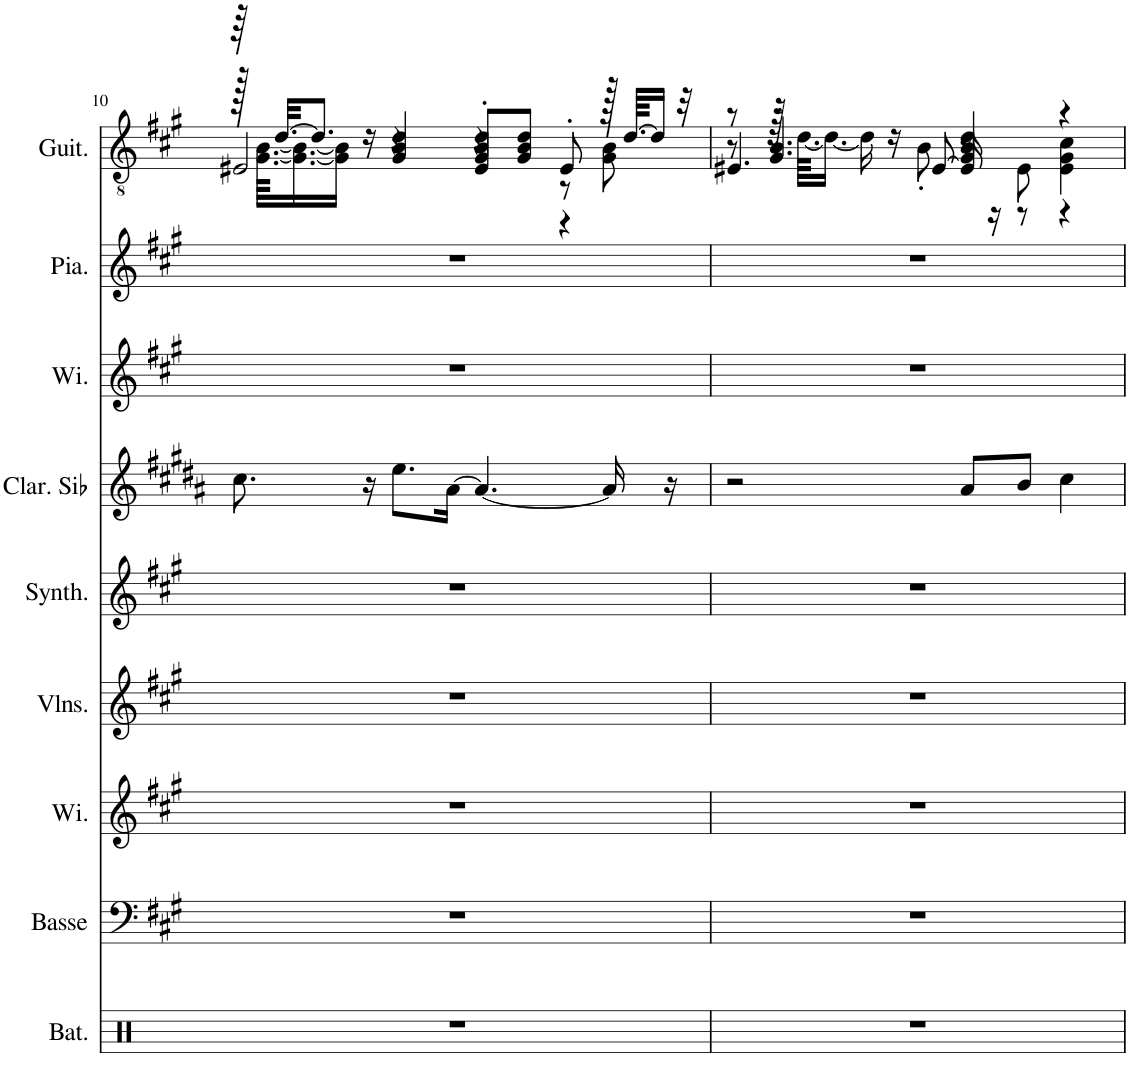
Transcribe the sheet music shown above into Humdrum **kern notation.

**kern	**kern	**kern	**kern	**kern	**kern	**kern	**kern	**kern
*part9	*part8	*part7	*part6	*part5	*part4	*part3	*part2	*part1
*staff9	*staff8	*staff7	*staff6	*staff5	*staff4	*staff3	*staff2	*staff1
*I"Batterie, Drums	*I"Basse acoustique	*I"Winds, Flute	*I"Violons, String Ensemble 1	*I"Synthétiseur Pad, Pad 1 (new age)	*I"Clarinette en Sib	*I"Winds, Flute	*I"Piano	*I"Guitare classique
*I'Bat.	*I'Basse	*I'Wi.	*I'Vlns.	*I'Synth.	*I'Clar. Sib	*I'Wi.	*I'Pia.	*I'Guit.
!!LO:PB:g=z
*clefX	*clefF4	*clefG2	*clefG2	*clefG2	*clefG2	*clefG2	*clefG2	*clefGv2
*	*Trd7c12	*	*	*	*Trd1c2	*	*	*
*k[]	*k[f#c#g#]	*k[f#c#g#]	*k[f#c#g#]	*k[f#c#g#]	*k[f#c#g#d#a#]	*k[f#c#g#]	*k[f#c#g#]	*k[f#c#g#]
*M4/4	*M4/4	*M4/4	*M4/4	*M4/4	*M4/4	*M4/4	*M4/4	*M4/4
=10	=10	=10	=10	=10	=10	=10	=10	=10
*	*	*	*	*	*	*	*	*^
*	*	*	*	*	*	*	*	*	*^
1r	1r	1r	1r	1r	8.cc#\	1r	1r	64r	128r	2E#X/
.	.	.	.	.	.	.	.	.	[64.G#\ [64.B\KKLL	.
.	.	.	.	.	.	.	.	[32.d/KKL	.	.
.	.	.	.	.	.	.	.	.	16.G#\_ 16.B\_	.
.	.	.	.	.	.	.	.	8.d/J]	.	.
.	.	.	.	.	.	.	.	.	16G#\] 16B\]JJ	.
.	.	.	.	.	16r	.	.	.	16r	.
.	.	.	.	.	8.ee\L	.	.	4G#/ 4B/ 4d/	4r	.
.	.	.	.	.	[16a#\Jk	.	.	.	.	.
.	.	.	.	.	4.a#/_	.	.	8G#/' 8B/' 8d/'L	4r	4E#/
.	.	.	.	.	.	.	.	8G#/ 8B/ 8d/J	.	.
.	.	.	.	.	.	.	.	8E#'/	8r	4r
.	.	.	.	.	16a#/]	.	.	128r	8G#\ 8B\	.
.	.	.	.	.	.	.	.	[64.d/KKLL	.	.
.	.	.	.	.	.	.	.	16d/JJ]	.	.
.	.	.	.	.	16r	.	.	.	.	.
.	.	.	.	.	.	.	.	32r	.	.
=11	=11	=11	=11	=11	=11	=11	=11	=11	=11	=11
1r	1r	1r	1r	1r	2r	1r	1r	8r	8r	4.E#X/
.	.	.	.	.	.	.	.	4.G#/' 4.B/'	128r	.
.	.	.	.	.	.	.	.	.	[64.d\KKLL	.
.	.	.	.	.	.	.	.	.	16.d\JJ_	.
.	.	.	.	.	.	.	.	.	16d\]	.
.	.	.	.	.	.	.	.	.	16r	.
.	.	.	.	.	.	.	.	.	8B'\	[8E#/
.	.	.	.	.	8a#/L	.	.	4G#/ 4B/ 4d/	8r	16E#/]
.	.	.	.	.	.	.	.	.	.	16r
.	.	.	.	.	8b/J	.	.	.	8E#'\	8r
.	.	.	.	.	4cc#\	.	.	4r	4E#\ 4G#\ 4c#\	4r
*	*	*	*	*	*	*	*	*v	*v	*v
=	=	=	=	=	=	=	=	=
*-	*-	*-	*-	*-	*-	*-	*-	*-
